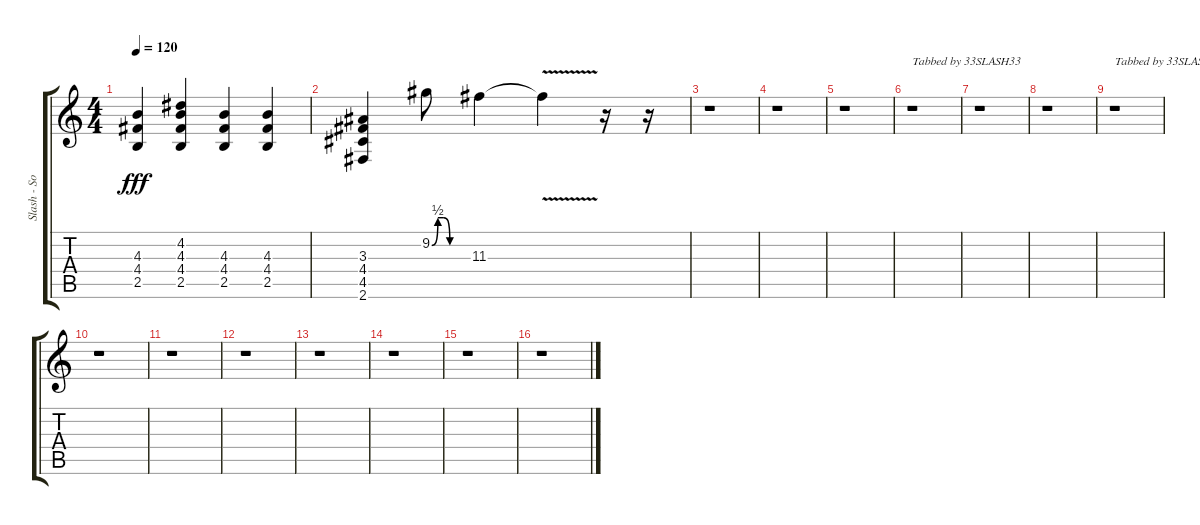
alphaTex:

\track ("Slash - Solo" "Slash - So") {instrument distortionguitar}
\staff {score tabs}
\tuning (E4 B3 G3 D3 A2 E2) {hide}
\ts (4 4)
\tempo 120
\clef g2
\ks c
(4.3 4.4 2.5).4{dy fff} (4.2 4.3 4.4 2.5).4 (4.3 4.4 2.5).4 (4.3 4.4 2.5).4 |
(3.3 4.4 4.5 2.6).4 9.2{be (custom 0 0 10 2 20 2 30 0 60 0)}.8 11.3.4 11.3{v t}.4 r.16 r.16 |
r.1 |
r.1 |
r.1 |
r.1{txt "Tabbed by 33SLASH33"} |
r.1 |
r.1 |
r.1{txt "Tabbed by 33SLASH33"} |
r.1 |
r.1 |
r.1 |
r.1 |
r.1 |
r.1 |
r.1
